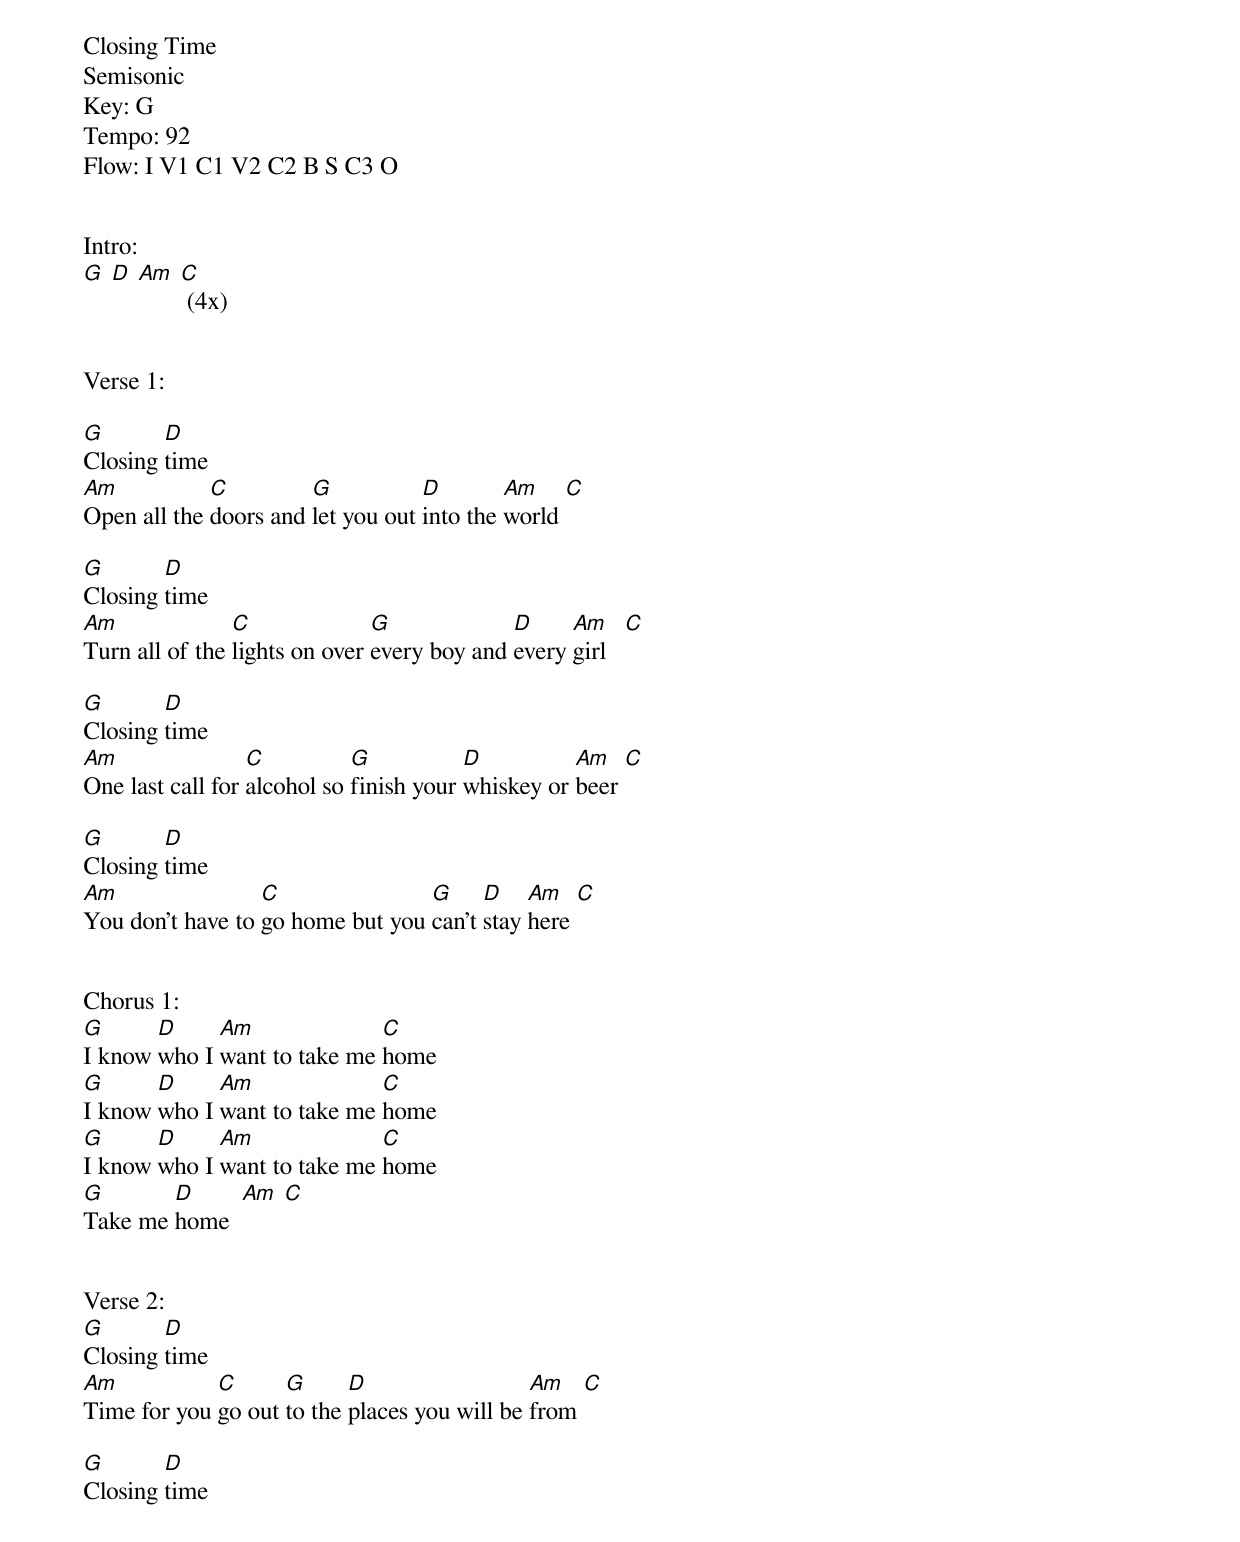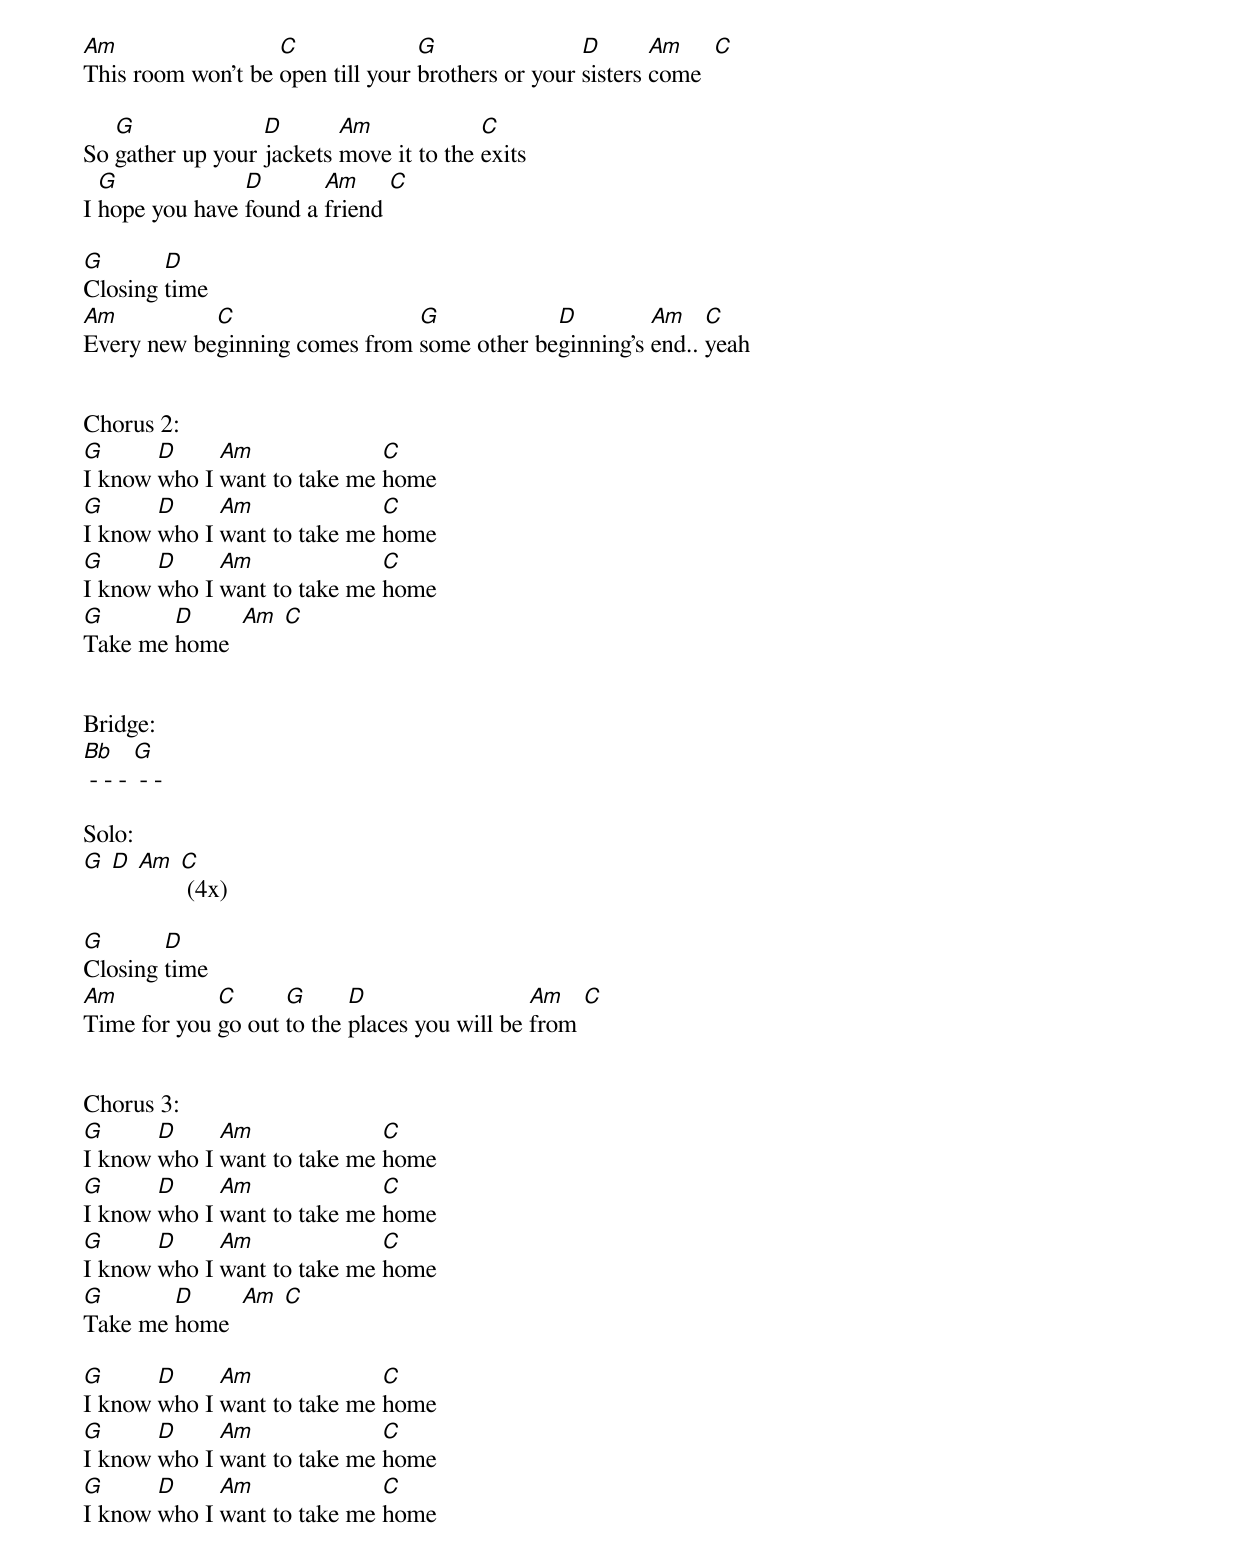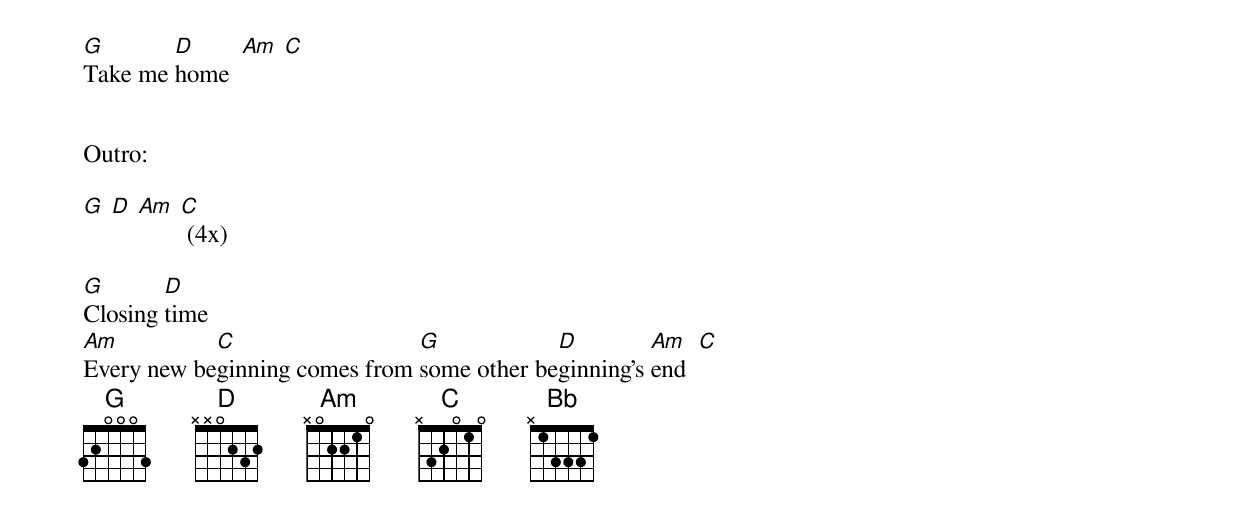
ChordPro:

Closing Time
Semisonic
Key: G
Tempo: 92
Flow: I V1 C1 V2 C2 B S C3 O


Intro:
[G] [D] [Am] [C] (4x)


Verse 1:

[G]Closing [D]time
[Am]Open all the [C]doors and [G]let you out [D]into the [Am]world [C]

[G]Closing [D]time
[Am]Turn all of the [C]lights on over [G]every boy and [D]every [Am]girl   [C]

[G]Closing [D]time
[Am]One last call for [C]alcohol so [G]finish your [D]whiskey or [Am]beer [C]

[G]Closing [D]time
[Am]You don't have to [C]go home but you [G]can't [D]stay [Am]here [C]


Chorus 1:
[G]I know [D]who I [Am]want to take me [C]home
[G]I know [D]who I [Am]want to take me [C]home
[G]I know [D]who I [Am]want to take me [C]home
[G]Take me [D]home  [Am] [C]


Verse 2:
[G]Closing [D]time
[Am]Time for you [C]go out [G]to the [D]places you will be [Am]from [C]

[G]Closing [D]time
[Am]This room won't be [C]open till your [G]brothers or your [D]sisters [Am]come  [C]

So [G]gather up your [D]jackets [Am]move it to the [C]exits
I [G]hope you have [D]found a [Am]friend [C]

[G]Closing [D]time
[Am]Every new be[C]ginning comes from [G]some other be[D]ginning's [Am]end.. [C]yeah


Chorus 2:
[G]I know [D]who I [Am]want to take me [C]home
[G]I know [D]who I [Am]want to take me [C]home
[G]I know [D]who I [Am]want to take me [C]home
[G]Take me [D]home  [Am] [C]


Bridge:
[Bb] - - - [G] - -

Solo:
[G] [D] [Am] [C] (4x)

[G]Closing [D]time
[Am]Time for you [C]go out [G]to the [D]places you will be [Am]from [C]


Chorus 3:
[G]I know [D]who I [Am]want to take me [C]home
[G]I know [D]who I [Am]want to take me [C]home
[G]I know [D]who I [Am]want to take me [C]home
[G]Take me [D]home  [Am] [C]

[G]I know [D]who I [Am]want to take me [C]home
[G]I know [D]who I [Am]want to take me [C]home
[G]I know [D]who I [Am]want to take me [C]home
[G]Take me [D]home  [Am] [C]


Outro:

[G] [D] [Am] [C] (4x)

[G]Closing [D]time
[Am]Every new be[C]ginning comes from [G]some other be[D]ginning's [Am]end  [C]
